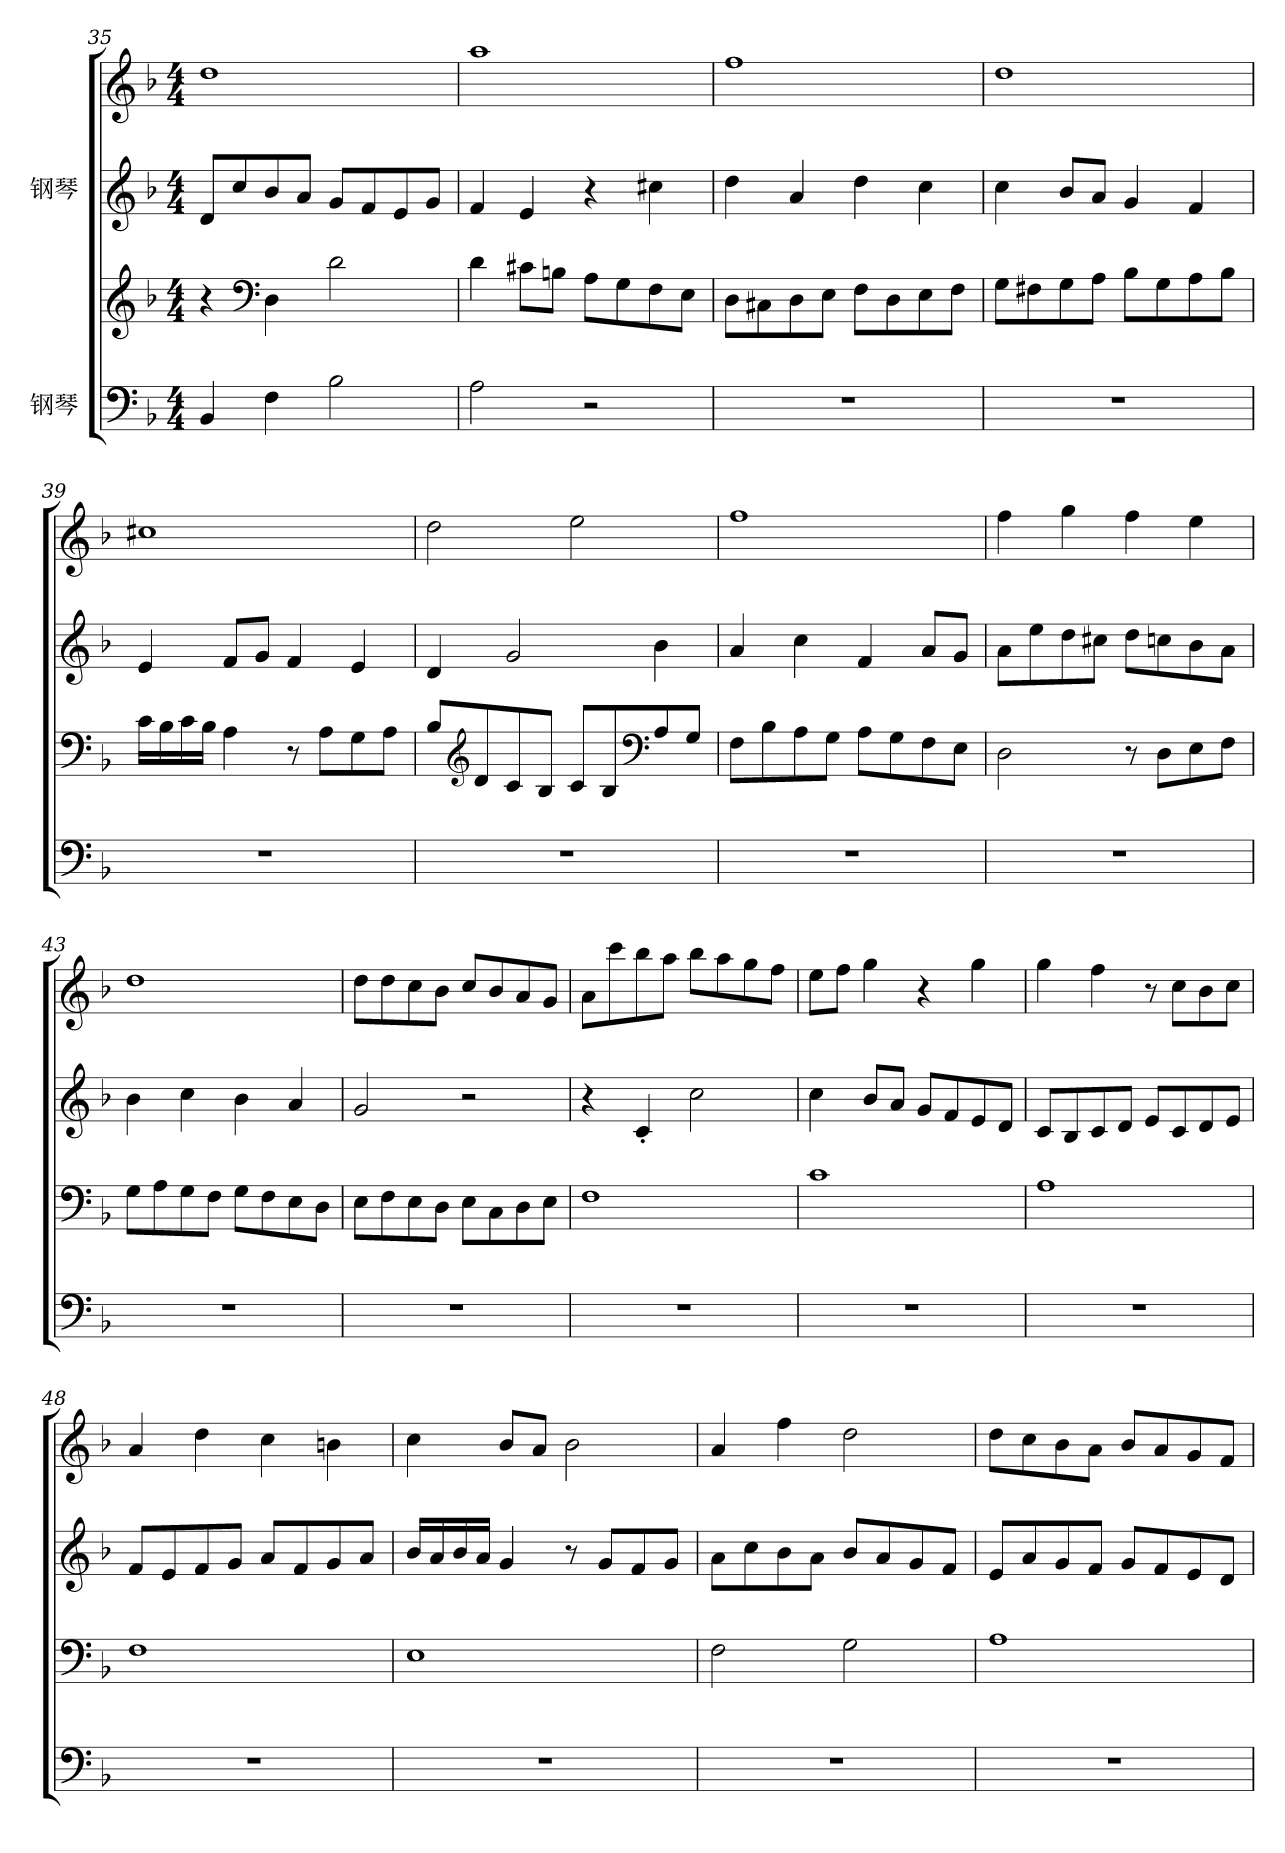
**kern	**kern	**kern	**kern
*part2	*part2	*part1	*part1
*staff4	*staff3	*staff2	*staff1
*I"钢琴	*	*I"钢琴	*
*clefF4	*clefG2	*clefG2	*clefG2
*k[b-]	*k[b-]	*k[b-]	*k[b-]
*M4/4	*M4/4	*M4/4	*M4/4
=35	=35	=35	=35
4BB-/	4r	8d/L	1dd
.	.	8cc/	.
*	*clefF4	*	*
4F\	4D\	8b-/	.
.	.	8a/J	.
2B-\	2d\	8g/L	.
.	.	8f/	.
.	.	8e/	.
.	.	8g/J	.
=36	=36	=36	=36
2A\	4d\	4f/	1aa
.	8c#X\L	4e/	.
.	8Bn\J	.	.
2r	8A\L	4r	.
.	8G\	.	.
.	8F\	4cc#X\	.
.	8E\J	.	.
!!LO:PB:g=z
=37	=37	=37	=37
1r	8D\L	4dd\	1ff
.	8C#X\	.	.
.	8D\	4a/	.
.	8E\J	.	.
.	8F\L	4dd\	.
.	8D\	.	.
.	8E\	4cc\	.
.	8F\J	.	.
=38	=38	=38	=38
1r	8G\L	4cc\	1dd
.	8F#X\	.	.
.	8G\	8b-/L	.
.	8A\J	8a/J	.
.	8B-\L	4g/	.
.	8G\	.	.
.	8A\	4f/	.
.	8B-\J	.	.
=39	=39	=39	=39
1r	16c\LL	4e/	1cc#X
.	16B-\	.	.
.	16c\	.	.
.	16B-\JJ	.	.
.	4A\	8f/L	.
.	.	8g/J	.
.	8r	4f/	.
.	8A\L	.	.
.	8G\	4e/	.
.	8A\J	.	.
=40	=40	=40	=40
1r	8B-/L	4d/	2dd\
*	*clefG2	*	*
.	8d/	.	.
.	8c/	2g/	.
.	8B-/J	.	.
.	8c/L	.	2ee\
.	8B-/	.	.
*	*clefF4	*	*
.	8A/	4b-\	.
.	8G/J	.	.
!!LO:LB:g=z
=41	=41	=41	=41
1r	8F\L	4a/	1ff
.	8B-\	.	.
.	8A\	4cc\	.
.	8G\J	.	.
.	8A\L	4f/	.
.	8G\	.	.
.	8F\	8a/L	.
.	8E\J	8g/J	.
=42	=42	=42	=42
1r	2D\	8a\L	4ff\
.	.	8ee\	.
.	.	8dd\	4gg\
.	.	8cc#X\J	.
.	8r	8dd\L	4ff\
.	8D\L	8ccn\	.
.	8E\	8b-\	4ee\
.	8F\J	8a\J	.
=43	=43	=43	=43
1r	8G\L	4b-\	1dd
.	8A\	.	.
.	8G\	4cc\	.
.	8F\J	.	.
.	8G\L	4b-\	.
.	8F\	.	.
.	8E\	4a/	.
.	8D\J	.	.
=44	=44	=44	=44
1r	8E\L	2g/	8dd\L
.	8F\	.	8dd\
.	8E\	.	8cc\
.	8D\J	.	8b-\J
.	8E\L	2r	8cc/L
.	8C\	.	8b-/
.	8D\	.	8a/
.	8E\J	.	8g/J
!!LO:LB:g=z
=45	=45	=45	=45
1r	1F	4r	8a\L
.	.	.	8ccc\
.	.	4c'/	8bb-\
.	.	.	8aa\J
.	.	2cc\	8bb-\L
.	.	.	8aa\
.	.	.	8gg\
.	.	.	8ff\J
=46	=46	=46	=46
1r	1c	4cc\	8ee\L
.	.	.	8ff\J
.	.	8b-/L	4gg\
.	.	8a/J	.
.	.	8g/L	4r
.	.	8f/	.
.	.	8e/	4gg\
.	.	8d/J	.
=47	=47	=47	=47
1r	1A	8c/L	4gg\
.	.	8B-/	.
.	.	8c/	4ff\
.	.	8d/J	.
.	.	8e/L	8r
.	.	8c/	8cc\L
.	.	8d/	8b-\
.	.	8e/J	8cc\J
=48	=48	=48	=48
1r	1F	8f/L	4a/
.	.	8e/	.
.	.	8f/	4dd\
.	.	8g/J	.
.	.	8a/L	4cc\
.	.	8f/	.
.	.	8g/	4bn\
.	.	8a/J	.
!!LO:PB:g=z
=49	=49	=49	=49
1r	1E	16b-/LL	4cc\
.	.	16a/	.
.	.	16b-/	.
.	.	16a/JJ	.
.	.	4g/	8b-/L
.	.	.	8a/J
.	.	8r	2b-\
.	.	8g/L	.
.	.	8f/	.
.	.	8g/J	.
=50	=50	=50	=50
1r	2F\	8a\L	4a/
.	.	8cc\	.
.	.	8b-\	4ff\
.	.	8a\J	.
.	2G\	8b-/L	2dd\
.	.	8a/	.
.	.	8g/	.
.	.	8f/J	.
=51	=51	=51	=51
1r	1A	8e/L	8dd\L
.	.	8a/	8cc\
.	.	8g/	8b-\
.	.	8f/J	8a\J
.	.	8g/L	8b-/L
.	.	8f/	8a/
.	.	8e/	8g/
.	.	8d/J	8f/J
=	=	=	=
*-	*-	*-	*-
